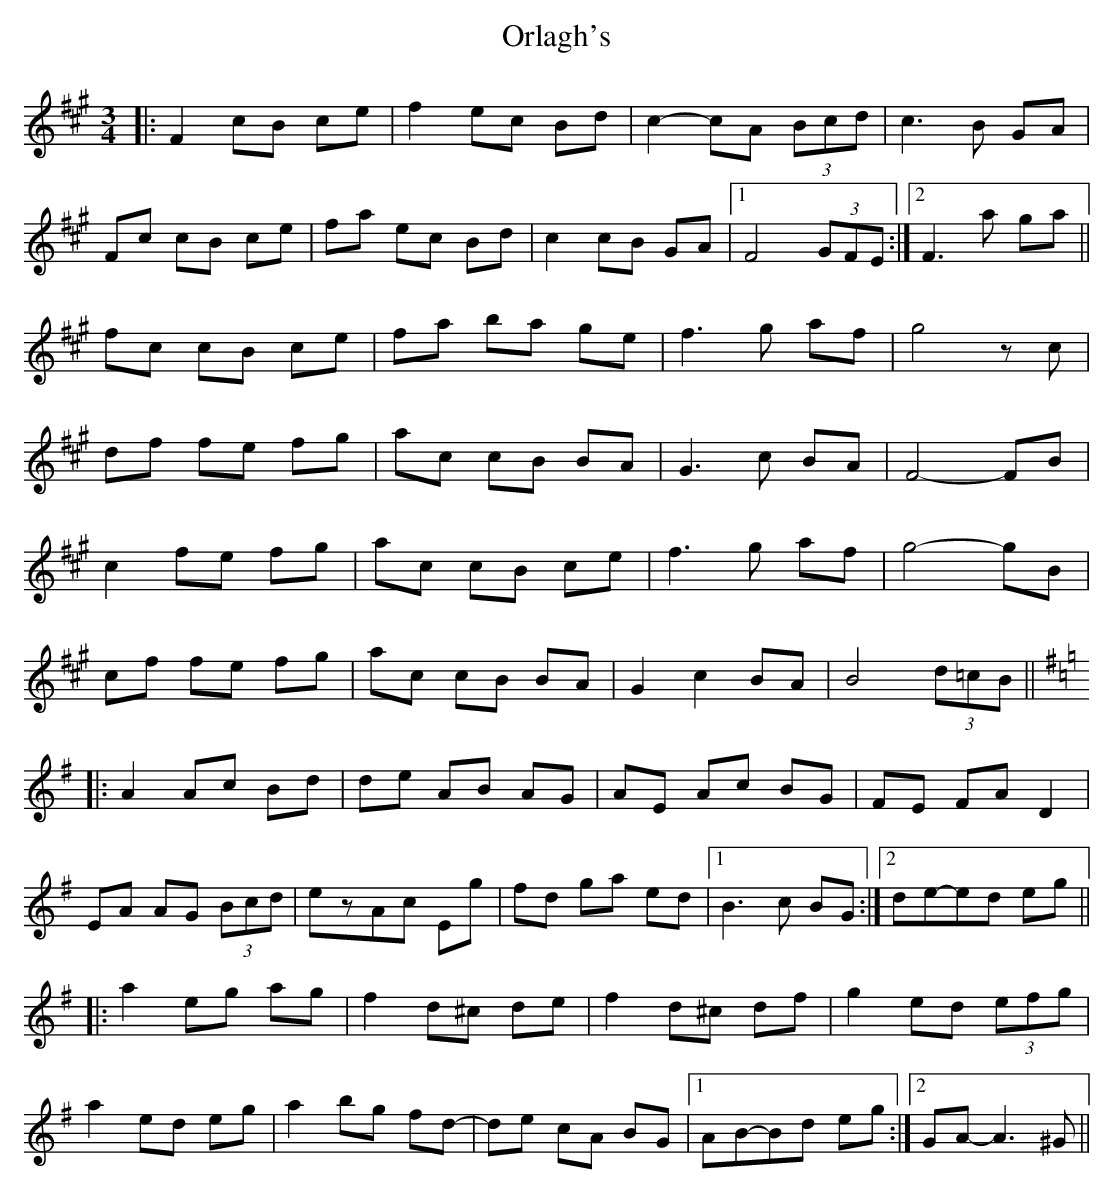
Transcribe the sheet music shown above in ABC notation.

X:1
T: Orlagh's
M: 3/4
L: 1/8
K: Amaj
|:F2 cB ce|f2 ec Bd|c2- cA (3Bcd|c3B GA|
Fc cB ce|fa ec Bd|c2 cB GA|1 F4 (3GFE:|2 F3a ga||
fc cB ce|fa ba ge|f3 g af|g4 zc|
df fe fg|ac cB BA|G3 c BA|F4-FB|
c2 fe fg|ac cB ce|f3 g af|g4-gB|
cf fe fg|ac cB BA|G2 c2 BA|B4 (3d=cB||
K:Ador
|:A2Ac Bd|de AB AG|AE Ac BG|FE FA D2|
EA AG (3Bcd|ezAc Eg|fd ga ed|1 B3 c BG:|2 de-ed eg||
|:a2eg ag|f2d^c de|f2 d^c df|g2ed (3efg|
a2ed eg|a2 bg fd-|de cA BG|1 AB-Bd eg:|2 GA-A3^G||
